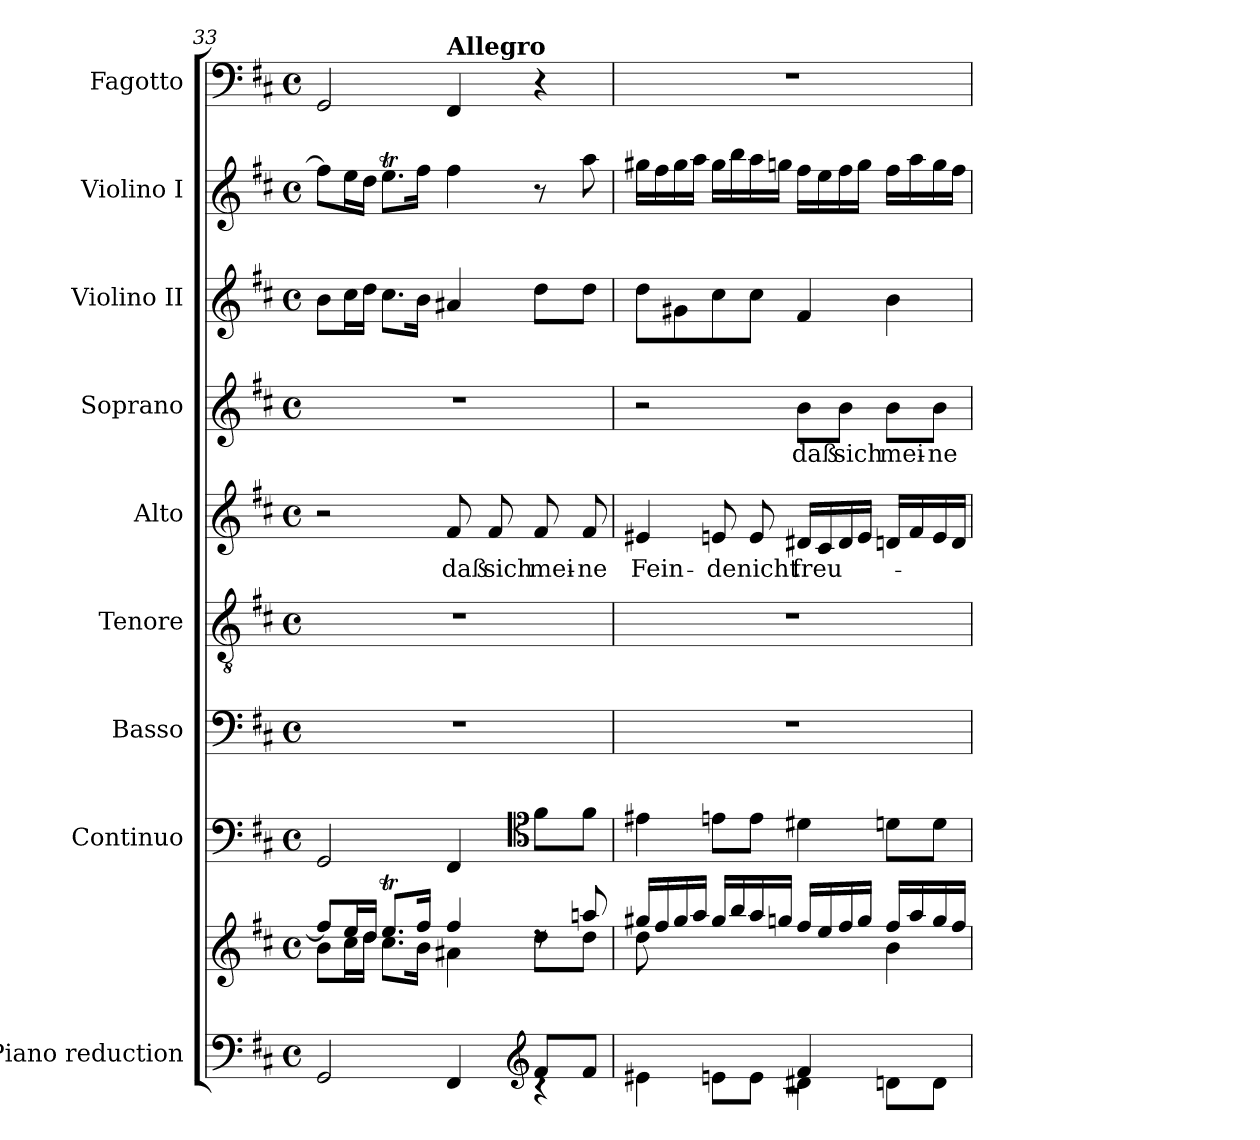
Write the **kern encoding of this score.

**kern	**kern	**kern	**kern	**kern	**kern	**text	**kern	**text	**kern	**kern	**kern
*part9	*part9	*part8	*part7	*part6	*part5	*part5	*part4	*part4	*part3	*part2	*part1
*staff10	*staff9	*staff8	*staff7	*staff6	*staff5	*staff5	*staff4	*staff4	*staff3	*staff2	*staff1
*I"Piano reduction	*	*I"Continuo	*I"Basso	*I"Tenore	*I"Alto	*	*I"Soprano	*	*I"Violino II	*I"Violino I	*I"Fagotto
*I'Pno	*	*	*	*	*	*	*	*	*I'Vln	*I'Vln	*
*clefF4	*clefG2	*clefF4	*clefF4	*clefGv2	*clefG2	*	*clefG2	*	*clefG2	*clefG2	*clefF4
*k[f#c#]	*k[f#c#]	*k[f#c#]	*k[f#c#]	*k[f#c#]	*k[f#c#]	*	*k[f#c#]	*	*k[f#c#]	*k[f#c#]	*k[f#c#]
*M4/4	*M4/4	*M4/4	*M4/4	*M4/4	*M4/4	*	*M4/4	*	*M4/4	*M4/4	*M4/4
*met(c)	*met(c)	*met(c)	*met(c)	*met(c)	*met(c)	*	*met(c)	*	*met(c)	*met(c)	*met(c)
=33	=33	=33	=33	=33	=33	=33	=33	=33	=33	=33	=33
*^	*^	*	*	*	*	*	*	*	*	*	*
2GG/	2ryy	8ff#/L]	8b\L	2GG/	1r	1r	2r	.	1r	.	8b\L	8ff#\L]	2GG/
.	.	16ee/L	16cc#\L	.	.	.	.	.	.	.	16cc#\L	16ee\L	.
.	.	16dd/JJ	16dd\JJ	.	.	.	.	.	.	.	16dd\JJ	16dd\JJ	.
.	.	8.eeT/L	8.cc#\L	.	.	.	.	.	.	.	8.cc#\L	8.eeT\L	.
.	.	16ff#/Jk	16b\Jk	.	.	.	.	.	.	.	16b\Jk	16ff#\Jk	.
!	!	!	!	!	!	!	!	!	!	!	!	!	!LO:TX:a:B:t=Allegro
!	!	!	!	!	!	!	!	!LO:LY:b	!	!	!	!	!
4FF#/	4ryy	4ff#/	4a#X\	4FF#/	.	.	8f#/	daß	.	.	4a#X/	4ff#\	4FF#/
!	!	!	!	!	!	!	!	!LO:LY:b	!	!	!	!	!
.	.	.	.	.	.	.	8f#/	sich	.	.	.	.	.
*clefG2	*	*	*	*clefC4	*	*	*	*	*	*	*	*	*
!	!	!	!	!	!	!	!	!LO:LY:b	!	!	!	!	!
8f#/L	4rc	8rdd	8dd\L	8f#\L	.	.	8f#/	mei-	.	.	8dd\L	8r	4r
!	!	!	!	!	!	!	!	!LO:LY:b	!	!	!	!	!
8f#/J	.	8aan/	8dd\J	8f#\J	.	.	8f#/	-ne	.	.	8dd\J	8aa\	.
!!LO:PB:g=z
=34	=34	=34	=34	=34	=34	=34	=34	=34	=34	=34	=34	=34	=34
*	*^	*	*	*	*	*	*	*	*	*	*	*	*
!	!	!	!	!	!	!	!	!	!LO:LY:b	!	!	!	!	!
8ryy	4e#X\	1rc	16gg#X/LL	8dd\L	4e#X\	1r	1r	4e#X/	Fein-	2r	.	8dd\L	16gg#X\LL	1r
.	.	.	16ff#/	.	.	.	.	.	.	.	.	.	16ff#\	.
8g#X/	.	.	16gg#/	8ryy	.	.	.	.	.	.	.	8g#X\	16gg#\	.
.	.	.	16aa/JJ	.	.	.	.	.	.	.	.	.	16aa\JJ	.
*	*	*	*v	*v	*	*	*	*	*	*	*	*	*	*
!	!	!	!	!	!	!	!	!LO:LY:b	!	!	!	!	!
8cc#/	8en\L	.	16gg#/LL	8en\L	.	.	8en/	-de	.	.	8cc#\	16gg#\LL	.
.	.	.	16bb/	.	.	.	.	.	.	.	.	16bb\	.
!	!	!	!	!	!	!	!	!LO:LY:b	!	!	!	!	!
8cc#/J	8e\J	.	16aa/	8e\J	.	.	8e/	nicht	.	.	8cc#\J	16aa\	.
.	.	.	16ggn/JJ	.	.	.	.	.	.	.	.	16ggn\JJ	.
!	!	!	!	!	!	!	!	!LO:LY:b	!	!LO:LY:b	!	!	!
4f#/	4d#X\	.	16ff#/LL	4d#X\	.	.	16d#X/LL	freu-	8b\L	daß	4f#/	16ff#\LL	.
.	.	.	16ee/	.	.	.	16c#/	.	.	.	.	16ee\	.
!	!	!	!	!	!	!	!	!	!	!LO:LY:b	!	!	!
.	.	.	16ff#/	.	.	.	16d#/	.	8b\J	sich	.	16ff#\	.
.	.	.	16gg/JJ	.	.	.	16e/JJ	.	.	.	.	16gg\JJ	.
*	*	*	*^	*	*	*	*	*	*	*	*	*	*
!	!	!	!	!	!	!	!	!	!	!	!LO:LY:b	!	!	!
4ryy	8dn\L	.	16ff#/LL	4b\	8dn\L	.	.	16dn/LL	.	8b\L	mei-	4b\	16ff#\LL	.
.	.	.	16aa/	.	.	.	.	16f#/	.	.	.	.	16aa\	.
!	!	!	!	!	!	!	!	!	!	!	!LO:LY:b	!	!	!
.	8d\J	.	16gg/	.	8d\J	.	.	16e/	.	8b\J	-ne	.	16gg\	.
.	.	.	16ff#/JJ	.	.	.	.	16d/JJ	.	.	.	.	16ff#\JJ	.
*v	*v	*v	*	*	*	*	*	*	*	*	*	*	*	*
*	*v	*v	*	*	*	*	*	*	*	*	*	*
=	=	=	=	=	=	=	=	=	=	=	=
*-	*-	*-	*-	*-	*-	*-	*-	*-	*-	*-	*-
